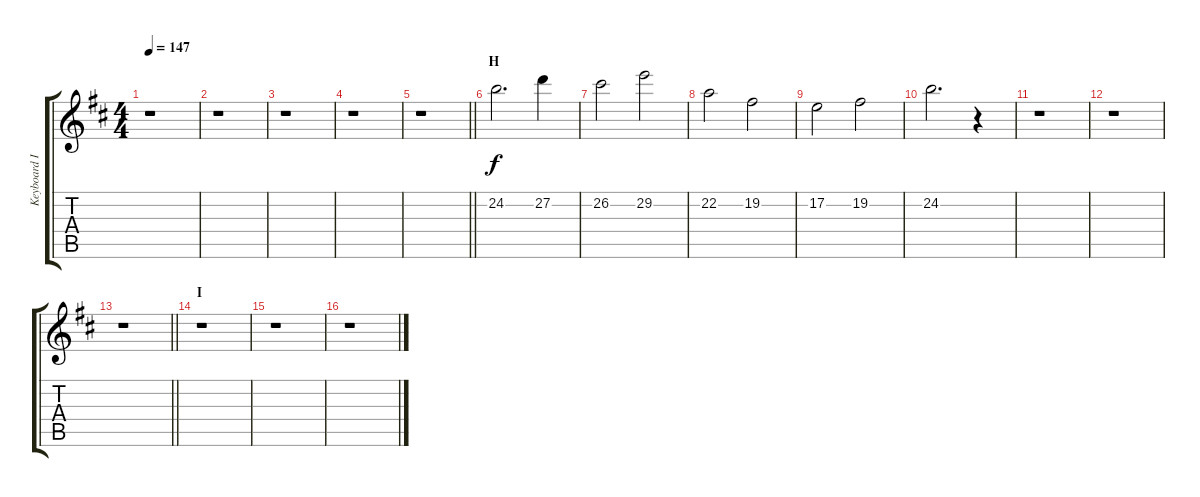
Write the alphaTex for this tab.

\track ("Keyboard II" "Keyboard I") {instrument lead1square}
\staff {score tabs}
\tuning (E4 B3 G3 D3 A2 E2) {hide}
\ts (4 4)
\tempo 147
\clef g2
\ks d
r.1{dy f} |
r.1 |
r.1 |
r.1 |
\barLineRight lightlight
r.1 |
\section ("" "H")
24.2.2{d} 27.2.4 |
26.2.2 29.2.2 |
22.2.2 19.2.2 |
17.2.2 19.2.2 |
24.2.2{d} r.4 |
r.1 |
r.1 |
\barLineRight lightlight
r.1 |
\section ("" "I")
r.1 |
r.1 |
r.1
